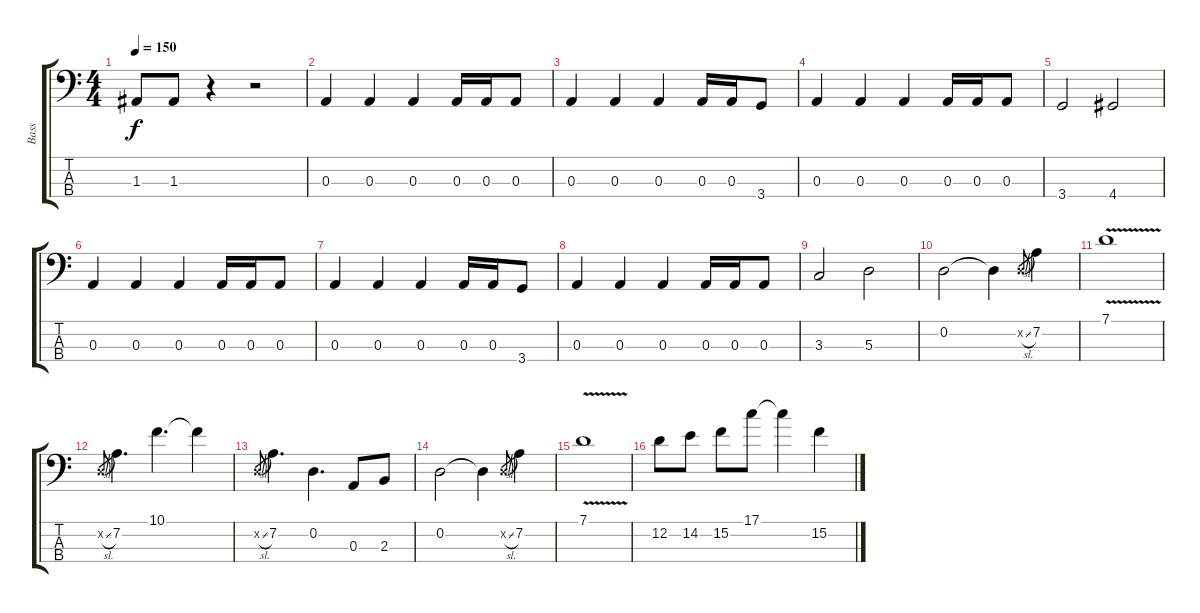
\track ("Bass" "Bass") {instrument electricbassfinger}
\staff {score tabs}
\tuning (G2 D2 A1 E1) {hide}
\ts (4 4)
\tempo 150
\clef f4
\ks c
1.3.8{dy f} 1.3.8 r.4 r.2 |
0.3.4 0.3.4 0.3.4 0.3.16 0.3.16 0.3.8 |
0.3.4 0.3.4 0.3.4 0.3.16 0.3.16 3.4.8 |
0.3.4 0.3.4 0.3.4 0.3.16 0.3.16 0.3.8 |
3.4.2 4.4.2 |
0.3.4 0.3.4 0.3.4 0.3.16 0.3.16 0.3.8 |
0.3.4 0.3.4 0.3.4 0.3.16 0.3.16 3.4.8 |
0.3.4 0.3.4 0.3.4 0.3.16 0.3.16 0.3.8 |
3.3.2 5.3.2 |
0.2.2 0.2{t}.4 0.2{sl x}.8{gr} 7.2.4 |
7.1{v}.1 |
0.2{sl x}.8{gr} 7.2.4{d} 10.1.4{d} 10.1{t}.4 |
0.2{sl x}.8{gr} 7.2.4{d} 0.2.4{d} 0.3.8 2.3.8 |
0.2.2 0.2{t}.4 0.2{sl x}.8{gr} 7.2.4 |
7.1{v}.1 |
12.2.8 14.2.8 15.2.8 17.1.8 17.1{t}.4 15.2.4
